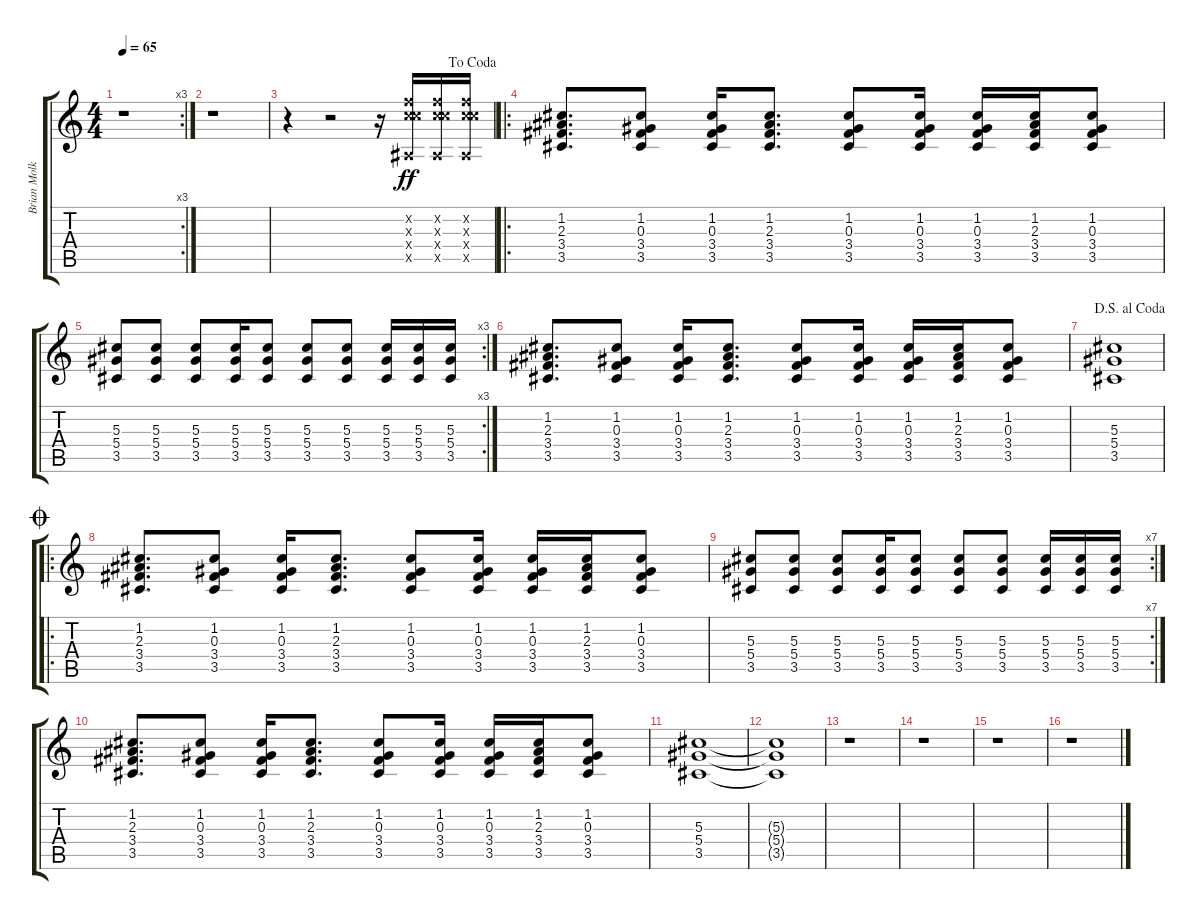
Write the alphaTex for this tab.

\track ("Brian Molko Overdrive" "Brian Molk") {instrument overdrivenguitar}
\staff {score tabs}
\tuning (C4 C4 Ab3 Eb3 Bb2 F2) {hide}
\rc 3
\ts (4 4)
\tempo 65
\clef g2
\ks c
r.1{dy ff} |
r.1 |
\jump dacoda
r.4 r.2 r.16 (0.2{x} 9.3{x} 9.4{x} 0.5{x}).16 (0.2{x} 9.3{x} 9.4{x} 0.5{x}).16 (0.2{x} 9.3{x} 9.4{x} 0.5{x}).16 |
\ro
(1.2 2.3 3.4 3.5).8{d} (1.2 0.3 3.4 3.5).8 (1.2 0.3 3.4 3.5).16 (1.2 2.3 3.4 3.5).8{d} (1.2 0.3 3.4 3.5).8 (1.2 0.3 3.4 3.5).16 (1.2 0.3 3.4 3.5).16 (1.2 2.3 3.4 3.5).16 (1.2 0.3 3.4 3.5).8 |
\rc 3
(5.3 5.4 3.5).8 (5.3 5.4 3.5).8 (5.3 5.4 3.5).8 (5.3 5.4 3.5).16 (5.3 5.4 3.5).8 (5.3 5.4 3.5).8 (5.3 5.4 3.5).8 (5.3 5.4 3.5).16 (5.3 5.4 3.5).16 (5.3 5.4 3.5).16 |
(1.2 2.3 3.4 3.5).8{d} (1.2 0.3 3.4 3.5).8 (1.2 0.3 3.4 3.5).16 (1.2 2.3 3.4 3.5).8{d} (1.2 0.3 3.4 3.5).8 (1.2 0.3 3.4 3.5).16 (1.2 0.3 3.4 3.5).16 (1.2 2.3 3.4 3.5).16 (1.2 0.3 3.4 3.5).8 |
\jump dalsegnoalcoda
(5.3 5.4 3.5).1 |
\ro
\jump coda
(1.2 2.3 3.4 3.5).8{d} (1.2 0.3 3.4 3.5).8 (1.2 0.3 3.4 3.5).16 (1.2 2.3 3.4 3.5).8{d} (1.2 0.3 3.4 3.5).8 (1.2 0.3 3.4 3.5).16 (1.2 0.3 3.4 3.5).16 (1.2 2.3 3.4 3.5).16 (1.2 0.3 3.4 3.5).8 |
\rc 7
(5.3 5.4 3.5).8 (5.3 5.4 3.5).8 (5.3 5.4 3.5).8 (5.3 5.4 3.5).16 (5.3 5.4 3.5).8 (5.3 5.4 3.5).8 (5.3 5.4 3.5).8 (5.3 5.4 3.5).16 (5.3 5.4 3.5).16 (5.3 5.4 3.5).16 |
(1.2 2.3 3.4 3.5).8{d} (1.2 0.3 3.4 3.5).8 (1.2 0.3 3.4 3.5).16 (1.2 2.3 3.4 3.5).8{d} (1.2 0.3 3.4 3.5).8 (1.2 0.3 3.4 3.5).16 (1.2 0.3 3.4 3.5).16 (1.2 2.3 3.4 3.5).16 (1.2 0.3 3.4 3.5).8 |
(5.3 5.4 3.5).1 |
(5.3{t} 5.4{t} 3.5{t}).1 |
r.1 |
r.1 |
r.1 |
r.1
